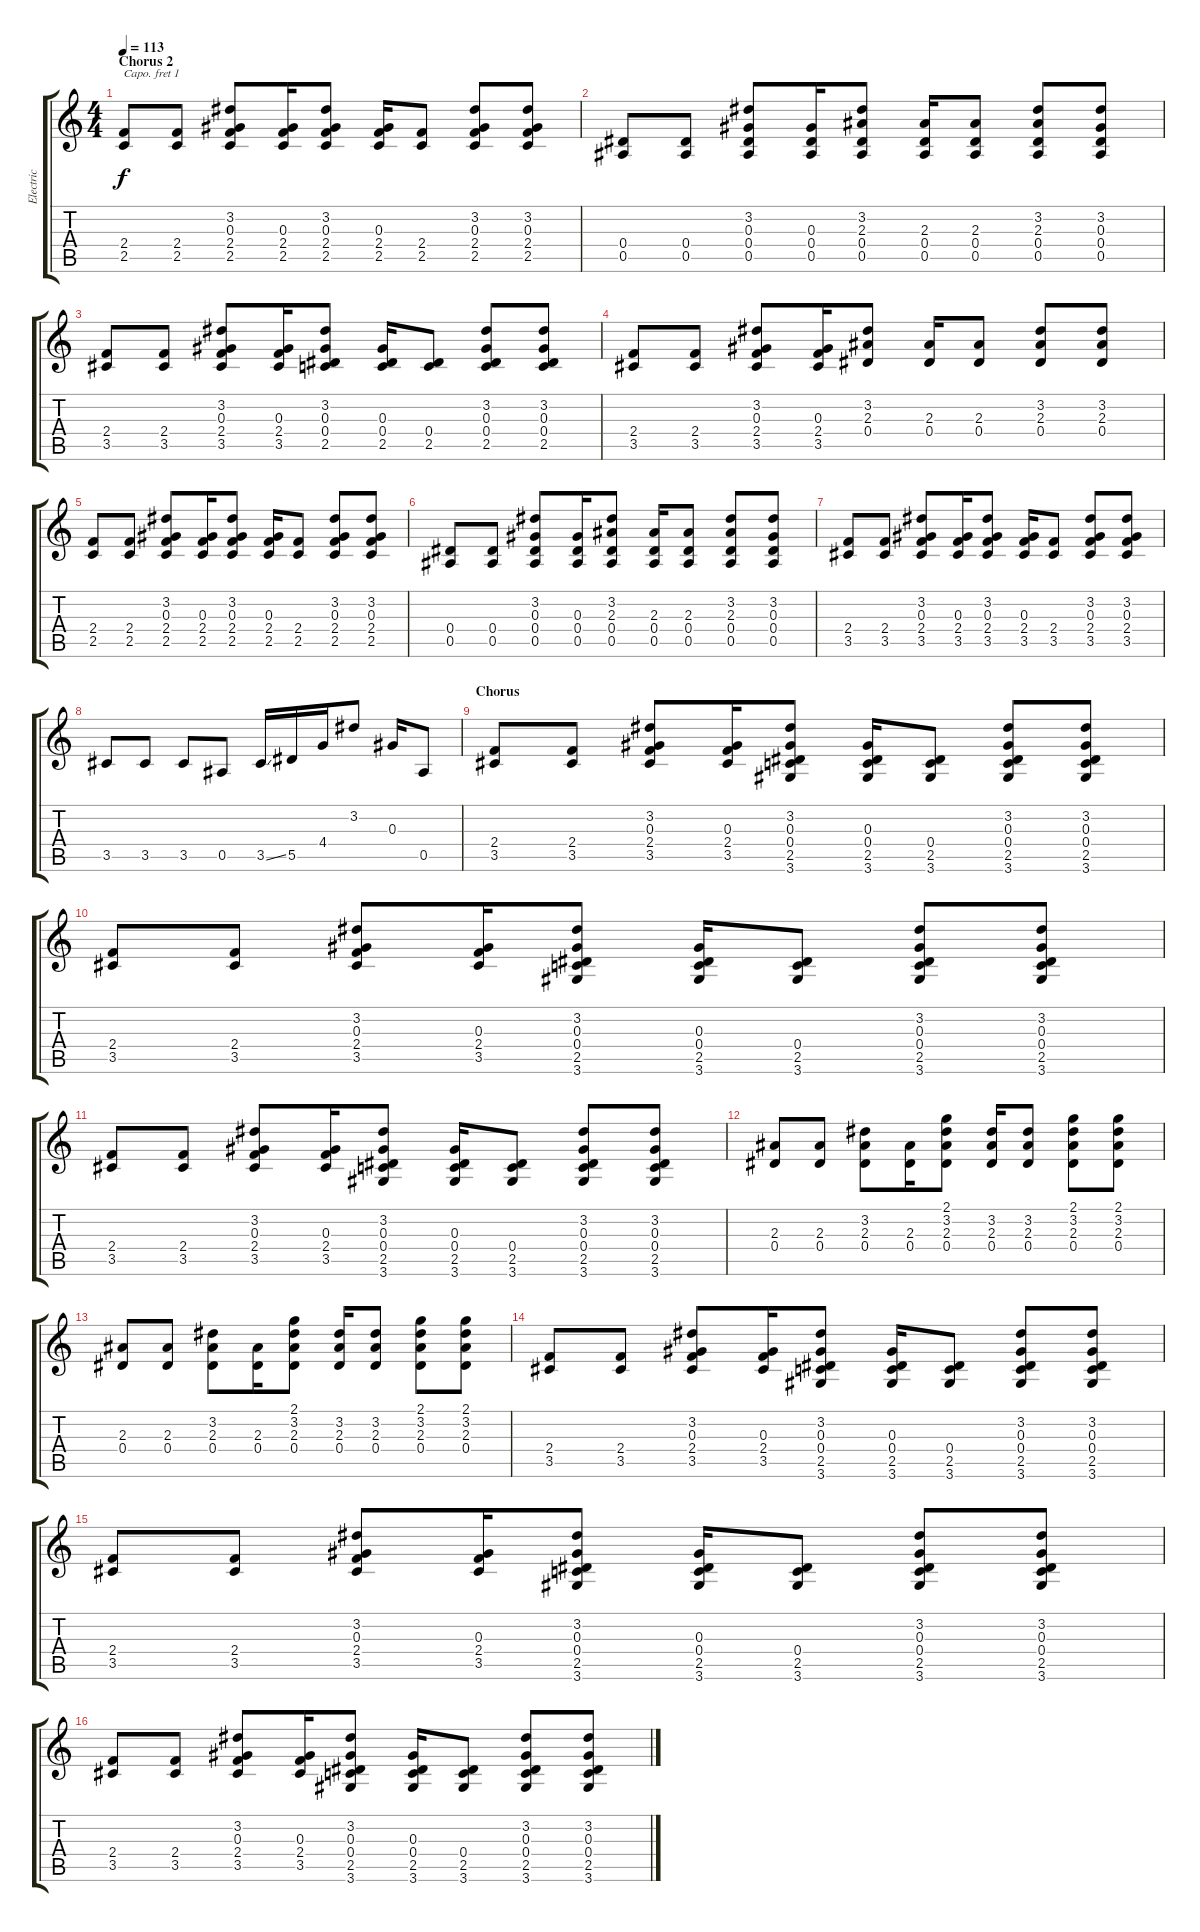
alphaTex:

\track ("Electric" "Electric") {instrument electricguitarclean}
\staff {score tabs}
\capo 1
\tuning (E4 B3 G3 D3 A2 E2) {hide}
\ts (4 4)
\section ("" "Chorus 2")
\tempo 113
\clef g2
\ks c
(2.4 2.5).8{dy f volume 13} (2.4 2.5).8 (3.2 0.3 2.4 2.5).8 (0.3 2.4 2.5).16 (3.2 0.3 2.4 2.5).8 (0.3 2.4 2.5).16 (2.4 2.5).8 (3.2 0.3 2.4 2.5).8 (3.2 0.3 2.4 2.5).8 |
(0.4 0.5).8 (0.4 0.5).8 (3.2 0.3 0.4 0.5).8 (0.3 0.4 0.5).16 (3.2 2.3 0.4 0.5).8 (2.3 0.4 0.5).16 (2.3 0.4 0.5).8 (3.2 2.3 0.4 0.5).8 (3.2 0.3 0.4 0.5).8 |
(2.4 3.5).8 (2.4 3.5).8 (3.2 0.3 2.4 3.5).8 (0.3 2.4 3.5).16 (3.2 0.3 0.4 2.5).8 (0.3 0.4 2.5).16 (0.4 2.5).8 (3.2 0.3 0.4 2.5).8 (3.2 0.3 0.4 2.5).8 |
(2.4 3.5).8 (2.4 3.5).8 (3.2 0.3 2.4 3.5).8 (0.3 2.4 3.5).16 (3.2 2.3 0.4).8 (2.3 0.4).16 (2.3 0.4).8 (3.2 2.3 0.4).8 (3.2 2.3 0.4).8 |
(2.4 2.5).8 (2.4 2.5).8 (3.2 0.3 2.4 2.5).8 (0.3 2.4 2.5).16 (3.2 0.3 2.4 2.5).8 (0.3 2.4 2.5).16 (2.4 2.5).8 (3.2 0.3 2.4 2.5).8 (3.2 0.3 2.4 2.5).8 |
(0.4 0.5).8 (0.4 0.5).8 (3.2 0.3 0.4 0.5).8 (0.3 0.4 0.5).16 (3.2 2.3 0.4 0.5).8 (2.3 0.4 0.5).16 (2.3 0.4 0.5).8 (3.2 2.3 0.4 0.5).8 (3.2 0.3 0.4 0.5).8 |
(2.4 3.5).8 (2.4 3.5).8 (3.2 0.3 2.4 3.5).8 (0.3 2.4 3.5).16 (3.2 0.3 2.4 3.5).8 (0.3 2.4 3.5).16 (2.4 3.5).8 (3.2 0.3 2.4 3.5).8 (3.2 0.3 2.4 3.5).8 |
3.5.8 3.5.8 3.5.8 0.5.8 3.5{ss}.16 5.5.16 4.4.16 3.2.8 0.3.16 0.5.8 |
\section ("" "Chorus")
(2.4 3.5).8 (2.4 3.5).8 (3.2 0.3 2.4 3.5).8 (0.3 2.4 3.5).16 (3.2 0.3 0.4 2.5 3.6).8 (0.3 0.4 2.5 3.6).16 (0.4 2.5 3.6).8 (3.2 0.3 0.4 2.5 3.6).8 (3.2 0.3 0.4 2.5 3.6).8 |
(2.4 3.5).8 (2.4 3.5).8 (3.2 0.3 2.4 3.5).8 (0.3 2.4 3.5).16 (3.2 0.3 0.4 2.5 3.6).8 (0.3 0.4 2.5 3.6).16 (0.4 2.5 3.6).8 (3.2 0.3 0.4 2.5 3.6).8 (3.2 0.3 0.4 2.5 3.6).8 |
(2.4 3.5).8 (2.4 3.5).8 (3.2 0.3 2.4 3.5).8 (0.3 2.4 3.5).16 (3.2 0.3 0.4 2.5 3.6).8 (0.3 0.4 2.5 3.6).16 (0.4 2.5 3.6).8 (3.2 0.3 0.4 2.5 3.6).8 (3.2 0.3 0.4 2.5 3.6).8 |
(2.3 0.4).8 (2.3 0.4).8 (3.2 2.3 0.4).8 (2.3 0.4).16 (2.1 3.2 2.3 0.4).8 (3.2 2.3 0.4).16 (3.2 2.3 0.4).8 (2.1 3.2 2.3 0.4).8 (2.1 3.2 2.3 0.4).8 |
(2.3 0.4).8 (2.3 0.4).8 (3.2 2.3 0.4).8 (2.3 0.4).16 (2.1 3.2 2.3 0.4).8 (3.2 2.3 0.4).16 (3.2 2.3 0.4).8 (2.1 3.2 2.3 0.4).8 (2.1 3.2 2.3 0.4).8 |
(2.4 3.5).8 (2.4 3.5).8 (3.2 0.3 2.4 3.5).8 (0.3 2.4 3.5).16 (3.2 0.3 0.4 2.5 3.6).8 (0.3 0.4 2.5 3.6).16 (0.4 2.5 3.6).8 (3.2 0.3 0.4 2.5 3.6).8 (3.2 0.3 0.4 2.5 3.6).8 |
(2.4 3.5).8 (2.4 3.5).8 (3.2 0.3 2.4 3.5).8 (0.3 2.4 3.5).16 (3.2 0.3 0.4 2.5 3.6).8 (0.3 0.4 2.5 3.6).16 (0.4 2.5 3.6).8 (3.2 0.3 0.4 2.5 3.6).8 (3.2 0.3 0.4 2.5 3.6).8 |
(2.4 3.5).8 (2.4 3.5).8 (3.2 0.3 2.4 3.5).8 (0.3 2.4 3.5).16 (3.2 0.3 0.4 2.5 3.6).8 (0.3 0.4 2.5 3.6).16 (0.4 2.5 3.6).8 (3.2 0.3 0.4 2.5 3.6).8 (3.2 0.3 0.4 2.5 3.6).8
